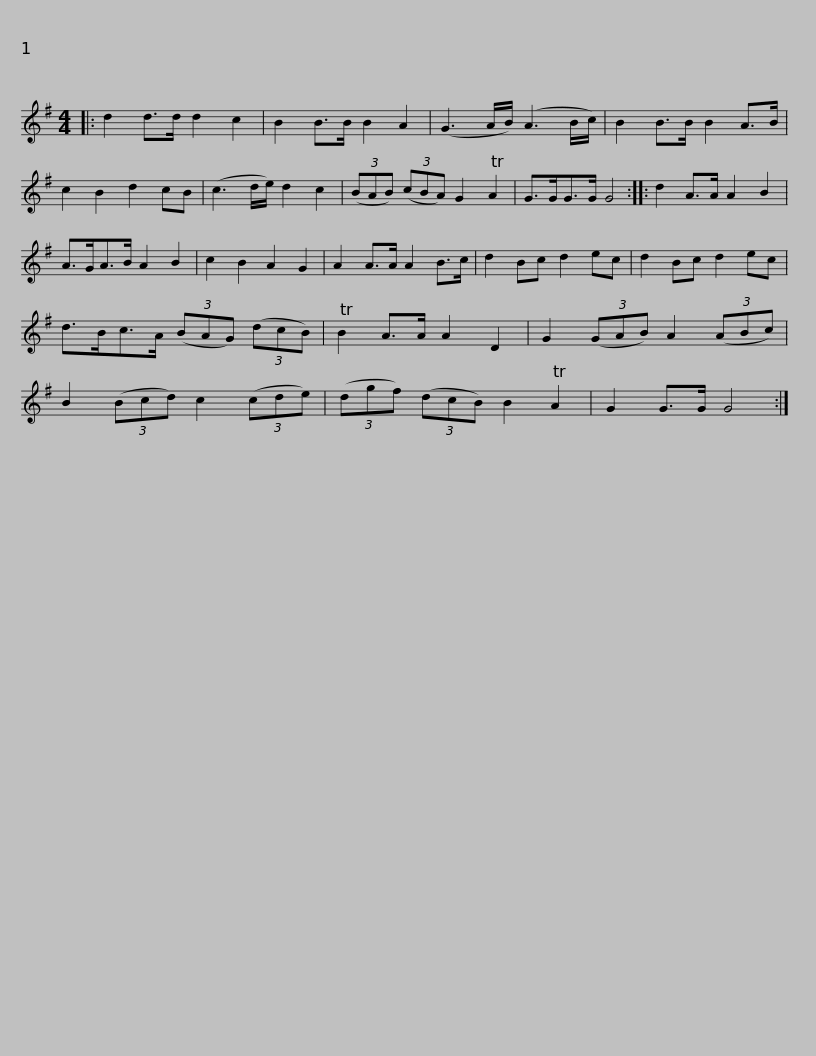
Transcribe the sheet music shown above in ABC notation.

X:1
L:1/8
M:4/4
I:linebreak $
K:G
V:1 treble
V:1
|: d2 d>d d2 c2 | B2 B>B B2 A2 | (G3 A/B/) (A3 B/c/) | B2 B>B B2 A>B | c2 B2 d2 cB | %5
 (c3 d/e/) d2 c2 |$ (3(BAB) (3(cBA) G2 TA2 | G>GG>G G4 :: d2 A>A A2 B2 | A>GA>B A2 B2 | %10
 c2 B2 A2 G2 | A2 A>A A2 B>c | d2 Bc d2 ec |$ d2 Bc d2 ec | d>Bc>A (3(BAG) (3(dcB) | %15
 TB2 A>A A2 D2 | G2 (3(GAB) A2 (3(ABc) | B2 (3(Bcd) c2 (3(cde) | (3(dgf) (3(dcB) B2 TA2 |$ G2 G>G G4 :| %20
